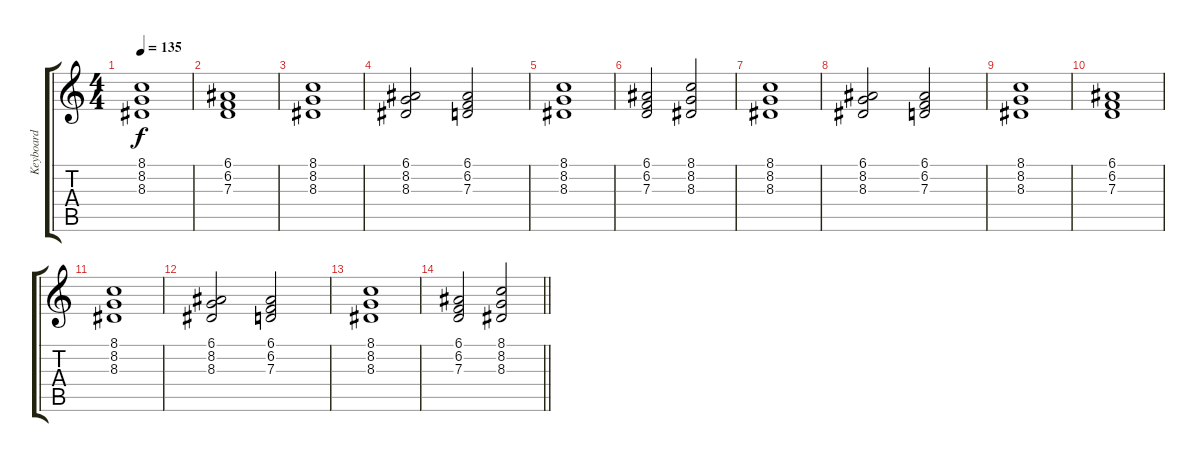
\track ("Keyboard" "Keyboard") {instrument stringensemble1}
\staff {score tabs}
\tuning (E4 B3 G3 D3 A2 E2) {hide}
\ts (4 4)
\tempo 135
\clef g2
\ks c
(8.1 8.2 8.3).1{dy f} |
(6.1 6.2 7.3).1 |
(8.1 8.2 8.3).1 |
(6.1 8.2 8.3).2 (6.1 6.2 7.3).2 |
(8.1 8.2 8.3).1 |
(6.1 6.2 7.3).2 (8.1 8.2 8.3).2 |
(8.1 8.2 8.3).1 |
(6.1 8.2 8.3).2 (6.1 6.2 7.3).2 |
(8.1 8.2 8.3).1 |
(6.1 6.2 7.3).1 |
(8.1 8.2 8.3).1 |
(6.1 8.2 8.3).2 (6.1 6.2 7.3).2 |
(8.1 8.2 8.3).1 |
\barLineRight lightlight
(6.1 6.2 7.3).2 (8.1 8.2 8.3).2
